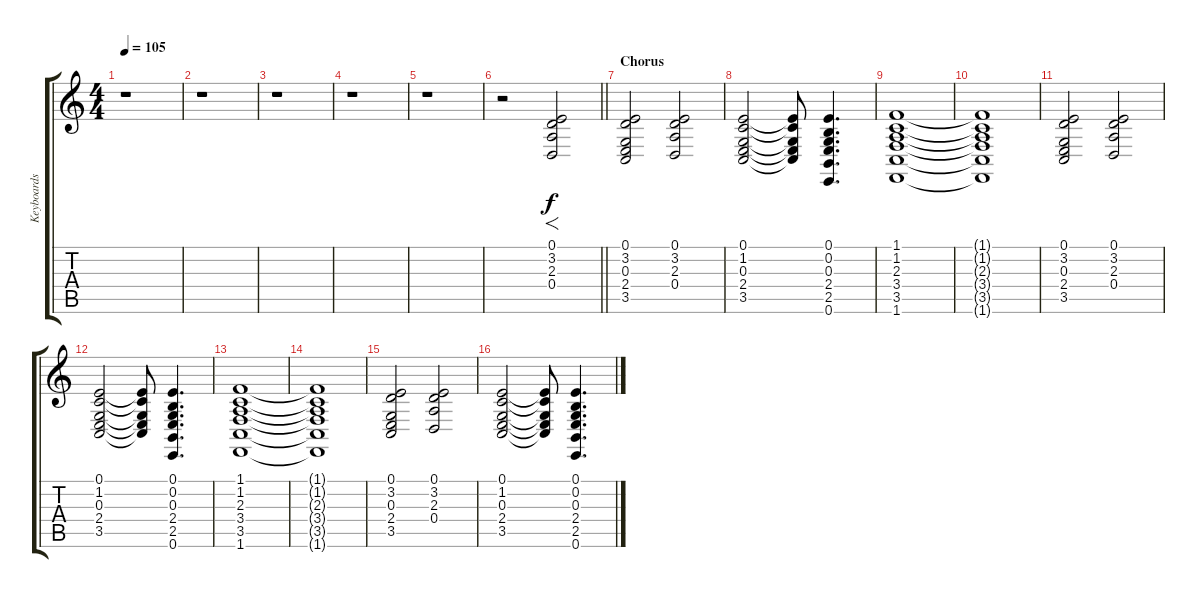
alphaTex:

\track ("Keyboards 2" "Keyboards ") {instrument stringensemble1}
\staff {score tabs}
\tuning (E4 B3 G3 D3 A2 E2) {hide}
\ts (4 4)
\tempo 105
\clef g2
\ks c
r.1{dy f} |
r.1 |
r.1 |
r.1 |
r.1 |
\barLineRight lightlight
r.2 (0.1 3.2 2.3 0.4).2{f} |
\section ("" "Chorus")
(0.1 3.2 0.3 2.4 3.5).2{volume 14 instrument synthstrings1} (0.1 3.2 2.3 0.4).2 |
(0.1 1.2 0.3 2.4 3.5).2 (0.1{t} 1.2{t} 0.3{t} 2.4{t} 3.5{t}).8 (0.1 0.2 0.3 2.4 2.5 0.6).4{d} |
(1.1 1.2 2.3 3.4 3.5 1.6).1 |
(1.1{t} 1.2{t} 2.3{t} 3.4{t} 3.5{t} 1.6{t}).1 |
(0.1 3.2 0.3 2.4 3.5).2 (0.1 3.2 2.3 0.4).2 |
(0.1 1.2 0.3 2.4 3.5).2 (0.1{t} 1.2{t} 0.3{t} 2.4{t} 3.5{t}).8 (0.1 0.2 0.3 2.4 2.5 0.6).4{d} |
(1.1 1.2 2.3 3.4 3.5 1.6).1 |
(1.1{t} 1.2{t} 2.3{t} 3.4{t} 3.5{t} 1.6{t}).1 |
(0.1 3.2 0.3 2.4 3.5).2 (0.1 3.2 2.3 0.4).2 |
(0.1 1.2 0.3 2.4 3.5).2 (0.1{t} 1.2{t} 0.3{t} 2.4{t} 3.5{t}).8 (0.1 0.2 0.3 2.4 2.5 0.6).4{d}
